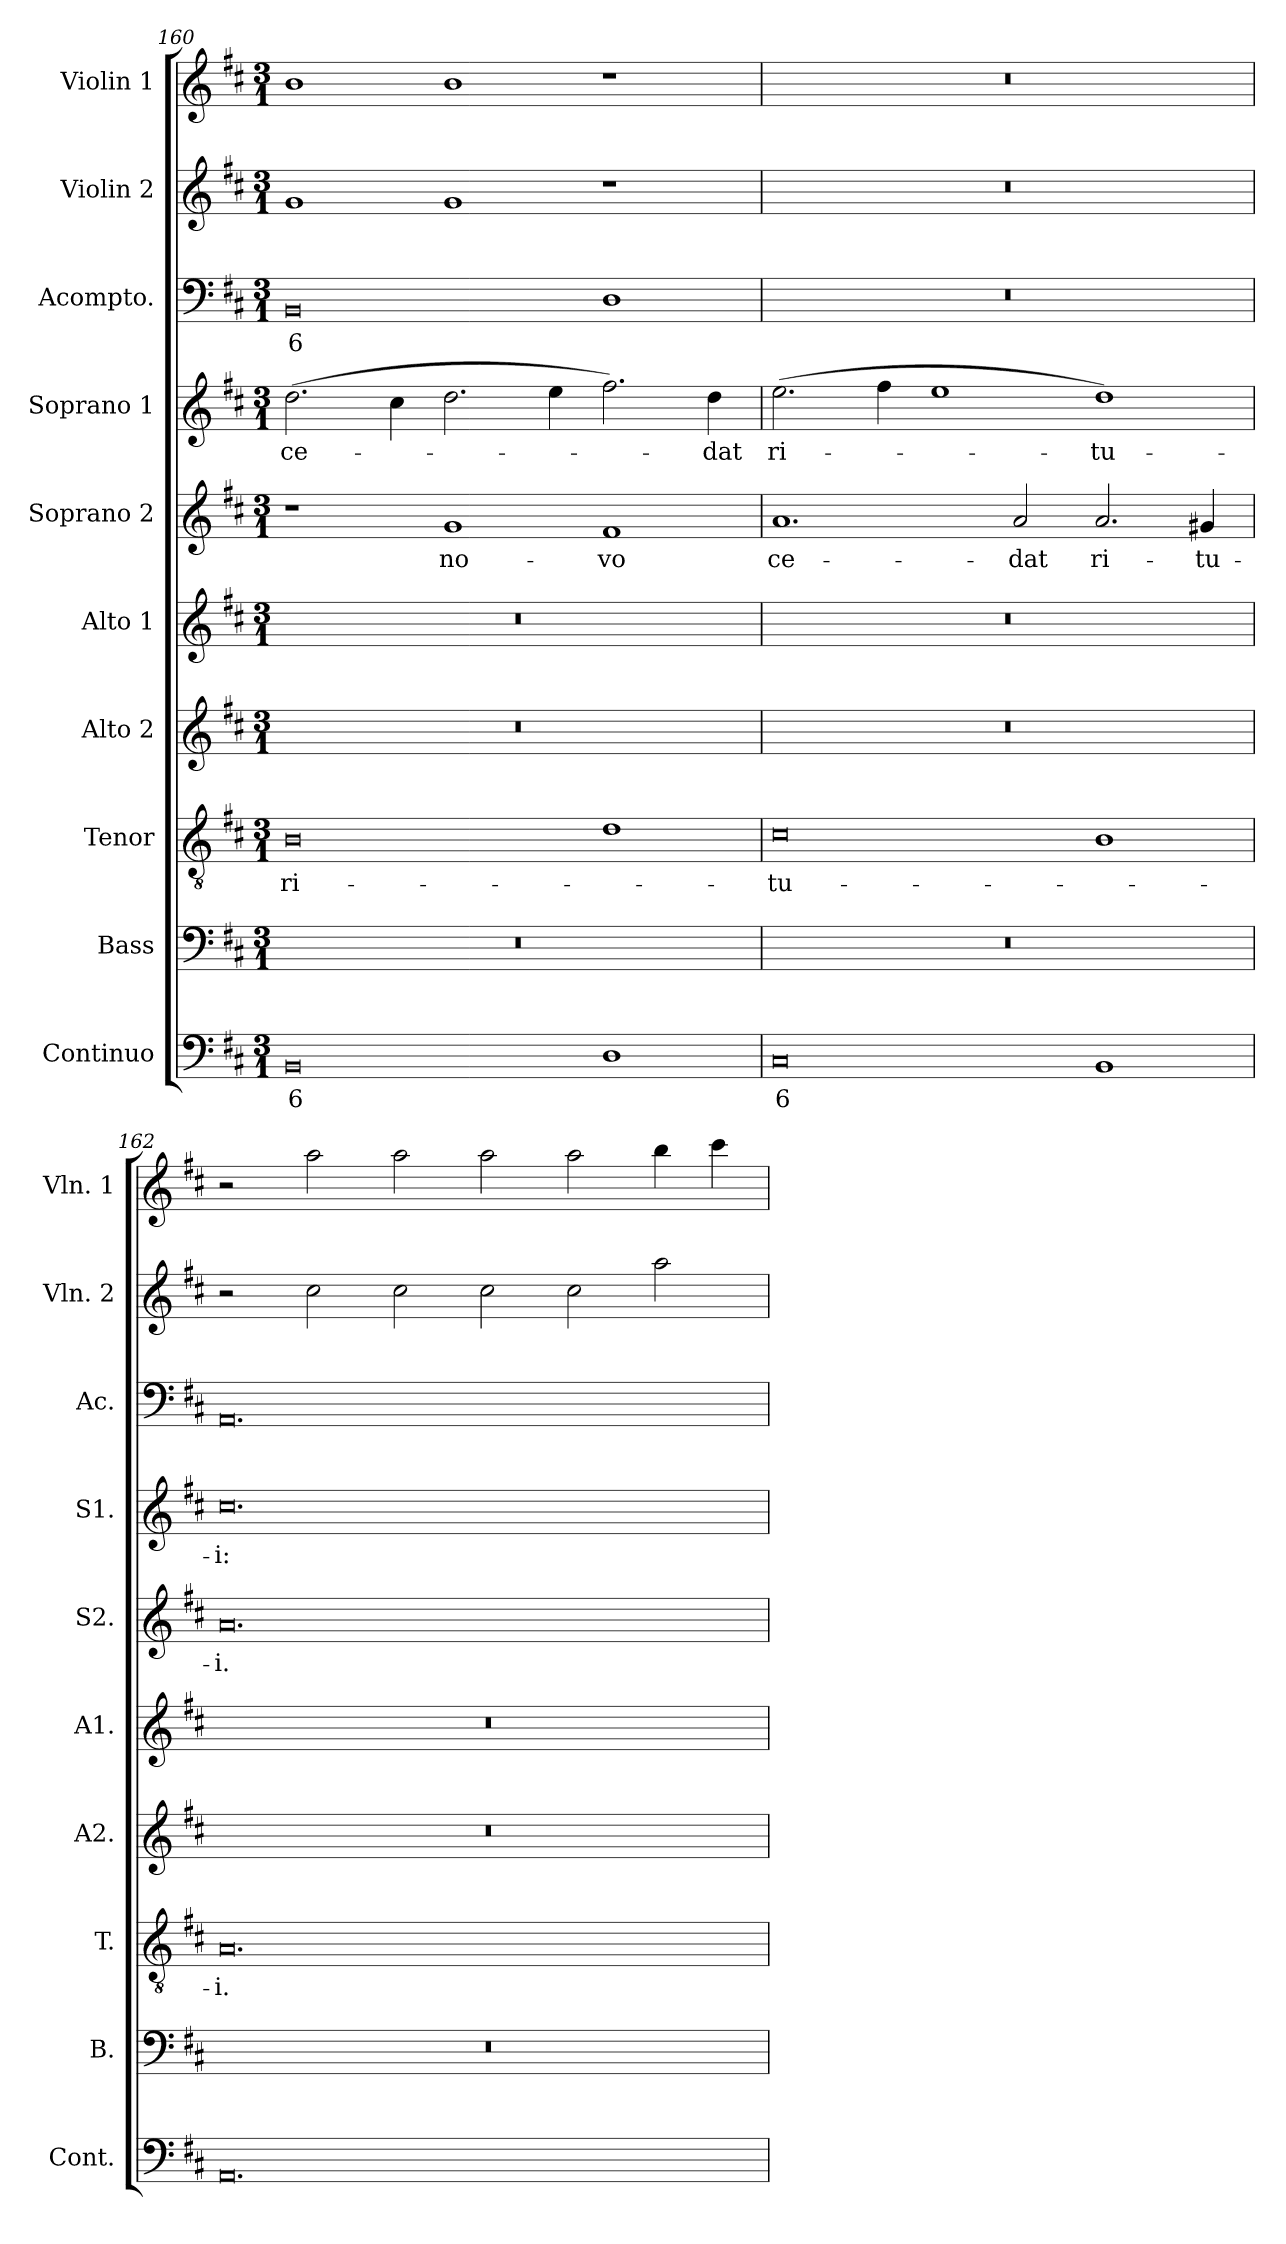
**kern	**text	**kern	**kern	**text	**kern	**kern	**kern	**text	**kern	**text	**kern	**text	**kern	**kern
*part10	*part10	*part9	*part8	*part8	*part7	*part6	*part5	*part5	*part4	*part4	*part3	*part3	*part2	*part1
*staff10	*staff10	*staff9	*staff8	*staff8	*staff7	*staff6	*staff5	*staff5	*staff4	*staff4	*staff3	*staff3	*staff2	*staff1
*I"Continuo	*	*I"Bass	*I"Tenor	*	*I"Alto 2	*I"Alto 1	*I"Soprano 2	*	*I"Soprano 1	*	*I"Acompto.	*	*I"Violin 2	*I"Violin 1
*I'Cont.	*	*I'B.	*I'T.	*	*I'A2.	*I'A1.	*I'S2.	*	*I'S1.	*	*I'Ac.	*	*I'Vln. 2	*I'Vln. 1
*clefF4	*	*clefF4	*clefGv2	*	*clefG2	*clefG2	*clefG2	*	*clefG2	*	*clefF4	*	*clefG2	*clefG2
*	*	*	*ITrd7c12	*	*	*	*	*	*	*	*	*	*	*
*k[f#c#]	*	*k[f#c#]	*k[f#c#]	*	*k[f#c#]	*k[f#c#]	*k[f#c#]	*	*k[f#c#]	*	*k[f#c#]	*	*k[f#c#]	*k[f#c#]
*D:	*	*D:	*D:	*	*D:	*D:	*D:	*	*D:	*	*D:	*	*D:	*D:
*M3/1	*	*M3/1	*M3/1	*	*M3/1	*M3/1	*M3/1	*	*M3/1	*	*M3/1	*	*M3/1	*M3/1
=160	=160	=160	=160	=160	=160	=160	=160	=160	=160	=160	=160	=160	=160	=160
!	!LO:LY:b:color=#000000	!LO:N:vis=1	!	!	!	!	!	!	!	!	!	!	!	!
!	!	!	!	!LO:LY:b:color=#000000	!LO:N:vis=1	!LO:N:vis=1	!	!	!	!	!	!	!	!
!	!	!	!	!	!	!	!	!	!	!LO:LY:b:color=#000000	!	!	!	!
!	!	!	!	!	!	!	!	!	!	!	!	!LO:LY:b:color=#000000	!	!
0BBi	6	0.r	0BBi	ri-	0.r	0.r	1r	.	(2.ddi\	ce-	0BBi	6	1gi	1bi
.	.	.	.	.	.	.	.	.	4cc#i\	.	.	.	.	.
!	!	!	!	!	!	!	!	!LO:LY:b:color=#000000	!	!	!	!	!	!
.	.	.	.	.	.	.	1gi	no-	2.ddi\	.	.	.	1gi	1bi
.	.	.	.	.	.	.	.	.	4eei\	.	.	.	.	.
!	!	!	!	!	!	!	!	!LO:LY:b:color=#000000	!	!	!	!	!	!
1Di	.	.	1Di	.	.	.	1f#i	-vo	2.ff#i\)	.	1Di	.	1r	1r
!	!	!	!	!	!	!	!	!	!	!LO:LY:b:color=#000000	!	!	!	!
.	.	.	.	.	.	.	.	.	4ddi\	-dat	.	.	.	.
!!LO:LB:g=z
=161	=161	=161	=161	=161	=161	=161	=161	=161	=161	=161	=161	=161	=161	=161
!	!LO:LY:b:color=#000000	!LO:N:vis=1	!	!	!	!	!	!	!	!	!	!	!	!
!	!	!	!	!LO:LY:b:color=#000000	!LO:N:vis=1	!LO:N:vis=1	!	!	!	!	!	!	!	!
!	!	!	!	!	!	!	!	!LO:LY:b:color=#000000	!	!	!	!	!	!
!	!	!	!	!	!	!	!	!	!	!LO:LY:b:color=#000000	!LO:N:vis=1	!	!LO:N:vis=1	!LO:N:vis=1
0C#i	6	0.r	0C#i	-tu-	0.r	0.r	1.ai	ce-	(2.eei\	ri-	0.r	.	0.r	0.r
.	.	.	.	.	.	.	.	.	4ff#i\	.	.	.	.	.
.	.	.	.	.	.	.	.	.	1eei	.	.	.	.	.
!	!	!	!	!	!	!	!	!LO:LY:b:color=#000000	!	!	!	!	!	!
.	.	.	.	.	.	.	2ai/	-dat	.	.	.	.	.	.
!	!	!	!	!	!	!	!	!LO:LY:b:color=#000000	!	!	!	!	!	!
!	!	!	!	!	!	!	!	!	!	!LO:LY:b:color=#000000	!	!	!	!
1BBi	.	.	1BBi	.	.	.	2.ai/	ri-	1ddi)	-tu-	.	.	.	.
!	!	!	!	!	!	!	!	!LO:LY:b:color=#000000	!	!	!	!	!	!
.	.	.	.	.	.	.	4g#Xi/	-tu-	.	.	.	.	.	.
=162	=162	=162	=162	=162	=162	=162	=162	=162	=162	=162	=162	=162	=162	=162
!	!	!LO:N:vis=1	!	!	!	!	!	!	!	!	!	!	!	!
!	!	!	!	!LO:LY:b:color=#000000	!LO:N:vis=1	!LO:N:vis=1	!	!	!	!	!	!	!	!
!	!	!	!	!	!	!	!	!LO:LY:b:color=#000000	!	!	!	!	!	!
!	!	!	!	!	!	!	!	!	!	!LO:LY:b:color=#000000	!	!	!	!
0.AAi	.	0.r	0.AAi	-i.	0.r	0.r	0.ai	-i.	0.cc#i	-i:	0.AAi	.	2r	2r
.	.	.	.	.	.	.	.	.	.	.	.	.	2cc#i\	2aai\
.	.	.	.	.	.	.	.	.	.	.	.	.	2cc#i\	2aai\
.	.	.	.	.	.	.	.	.	.	.	.	.	2cc#i\	2aai\
.	.	.	.	.	.	.	.	.	.	.	.	.	2cc#i\	2aai\
.	.	.	.	.	.	.	.	.	.	.	.	.	2aai\	4bbi\
.	.	.	.	.	.	.	.	.	.	.	.	.	.	4ccc#i\
=	=	=	=	=	=	=	=	=	=	=	=	=	=	=
*-	*-	*-	*-	*-	*-	*-	*-	*-	*-	*-	*-	*-	*-	*-
